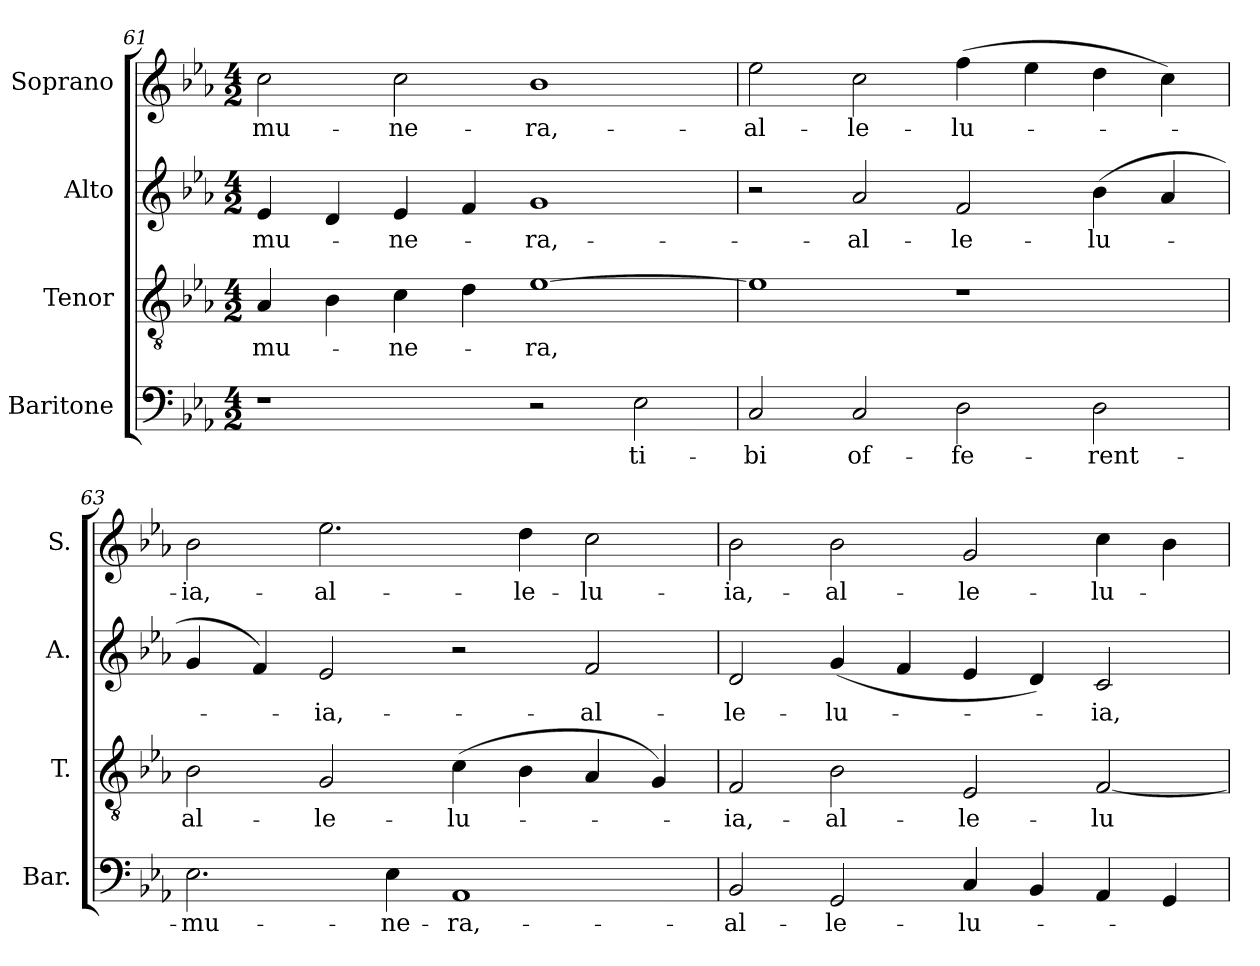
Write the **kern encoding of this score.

**kern	**text	**kern	**text	**kern	**text	**kern	**text
*part4	*part4	*part3	*part3	*part2	*part2	*part1	*part1
*staff4	*staff4	*staff3	*staff3	*staff2	*staff2	*staff1	*staff1
*I"Baritone	*	*I"Tenor	*	*I"Alto	*	*I"Soprano	*
*I'Bar.	*	*I'T.	*	*I'A.	*	*I'S.	*
!!LO:LB:g=z
*clefF4	*	*clefGv2	*	*clefG2	*	*clefG2	*
*	*	*ITrd7c12	*	*	*	*	*
*k[b-e-a-]	*	*k[b-e-a-]	*	*k[b-e-a-]	*	*k[b-e-a-]	*
*E-:	*	*E-:	*	*E-:	*	*E-:	*
*M4/2	*	*M4/2	*	*M4/2	*	*M4/2	*
=61	=61	=61	=61	=61	=61	=61	=61
!	!	!	!LO:LY:b:color=#000000	!	!	!	!
!	!	!	!	!	!LO:LY:b:color=#000000	!	!
!	!	!	!	!	!	!	!LO:LY:b:color=#000000
1r	.	4AA-i/	-mu-	4e-i/	-mu-	2cci\	-mu-
.	.	4BB-i\	.	4di/	.	.	.
!	!	!	!LO:LY:b:color=#000000	!	!	!	!
!	!	!	!	!	!LO:LY:b:color=#000000	!	!
!	!	!	!	!	!	!	!LO:LY:b:color=#000000
.	.	4Ci\	-ne-	4e-i/	-ne-	2cci\	-ne-
.	.	4Di\	.	4fi/	.	.	.
!	!	!	!LO:LY:b:color=#000000	!	!	!	!
!	!	!	!	!	!LO:LY:b:color=#000000	!	!
!	!	!	!	!	!	!	!LO:LY:b:color=#000000
2r	.	[1E-i	-ra,	1gi	-ra,-	1b-i	-ra,-
!	!LO:LY:b:color=#000000	!	!	!	!	!	!
2E-i\	-ti-	.	.	.	.	.	.
=62	=62	=62	=62	=62	=62	=62	=62
!	!LO:LY:b:color=#000000	!	!	!	!	!	!
!	!	!	!	!	!	!	!LO:LY:b:color=#000000
2Ci/	-bi	1E-i]	.	2r	.	2ee-i\	-al-
!	!LO:LY:b:color=#000000	!	!	!	!	!	!
!	!	!	!	!	!LO:LY:b:color=#000000	!	!
!	!	!	!	!	!	!	!LO:LY:b:color=#000000
2Ci/	of-	.	.	2a-i/	-al-	2cci\	-le-
!	!LO:LY:b:color=#000000	!	!	!	!	!	!
!	!	!	!	!	!LO:LY:b:color=#000000	!	!
!	!	!	!	!	!	!	!LO:LY:b:color=#000000
2Di\	-fe-	1r	.	2fi/	-le-	(4ffi\	-lu-
.	.	.	.	.	.	4ee-i\	.
!	!LO:LY:b:color=#000000	!	!	!	!	!	!
!	!	!	!	!	!LO:LY:b:color=#000000	!	!
2Di\	-rent-	.	.	(4b-i\	-lu-	4ddi\	.
.	.	.	.	4a-i/	.	4cci\)	.
=63	=63	=63	=63	=63	=63	=63	=63
!	!LO:LY:b:color=#000000	!	!	!	!	!	!
!	!	!	!LO:LY:b:color=#000000	!	!	!	!
!	!	!	!	!	!	!	!LO:LY:b:color=#000000
2.E-i\	-mu-	2BB-i\	al-	4gi/	.	2b-i\	-ia,-
.	.	.	.	4fi/)	.	.	.
!	!	!	!LO:LY:b:color=#000000	!	!	!	!
!	!	!	!	!	!LO:LY:b:color=#000000	!	!
!	!	!	!	!	!	!	!LO:LY:b:color=#000000
.	.	2GGi/	-le-	2e-i/	-ia,-	2.ee-i\	-al-
!	!LO:LY:b:color=#000000	!	!	!	!	!	!
4E-i\	-ne-	.	.	.	.	.	.
!	!LO:LY:b:color=#000000	!	!	!	!	!	!
!	!	!	!LO:LY:b:color=#000000	!	!	!	!
1AA-i	-ra,-	(4Ci\	-lu-	2r	.	.	.
!	!	!	!	!	!	!	!LO:LY:b:color=#000000
.	.	4BB-i\	.	.	.	4ddi\	-le-
!	!	!	!	!	!LO:LY:b:color=#000000	!	!
!	!	!	!	!	!	!	!LO:LY:b:color=#000000
.	.	4AA-i/	.	2fi/	-al-	2cci\	-lu-
.	.	4GGi/)	.	.	.	.	.
=64	=64	=64	=64	=64	=64	=64	=64
!	!LO:LY:b:color=#000000	!	!	!	!	!	!
!	!	!	!LO:LY:b:color=#000000	!	!	!	!
!	!	!	!	!	!LO:LY:b:color=#000000	!	!
!	!	!	!	!	!	!	!LO:LY:b:color=#000000
2BB-i/	-al-	2FFi/	-ia,-	2di/	-le-	2b-i\	-ia,-
!	!LO:LY:b:color=#000000	!	!	!	!	!	!
!	!	!	!LO:LY:b:color=#000000	!	!	!	!
!	!	!	!	!	!LO:LY:b:color=#000000	!	!
!	!	!	!	!	!	!	!LO:LY:b:color=#000000
2GGi/	-le-	2BB-i\	-al-	(4gi/	-lu-	2b-i\	-al-
.	.	.	.	4fi/	.	.	.
!	!LO:LY:b:color=#000000	!	!	!	!	!	!
!	!	!	!LO:LY:b:color=#000000	!	!	!	!
!	!	!	!	!	!	!	!LO:LY:b:color=#000000
4Ci/	-lu-	2EE-i/	-le-	4e-i/	.	2gi/	-le-
4BB-i/	.	.	.	4di/)	.	.	.
!	!	!	!LO:LY:b:color=#000000	!	!	!	!
!	!	!	!	!	!LO:LY:b:color=#000000	!	!
!	!	!	!	!	!	!	!LO:LY:b:color=#000000
4AA-i/	.	[2FFi/	-lu-	2ci/	-ia,-	4cci\	-lu-
4GGi/	.	.	.	.	.	4b-i\	.
=	=	=	=	=	=	=	=
*-	*-	*-	*-	*-	*-	*-	*-
